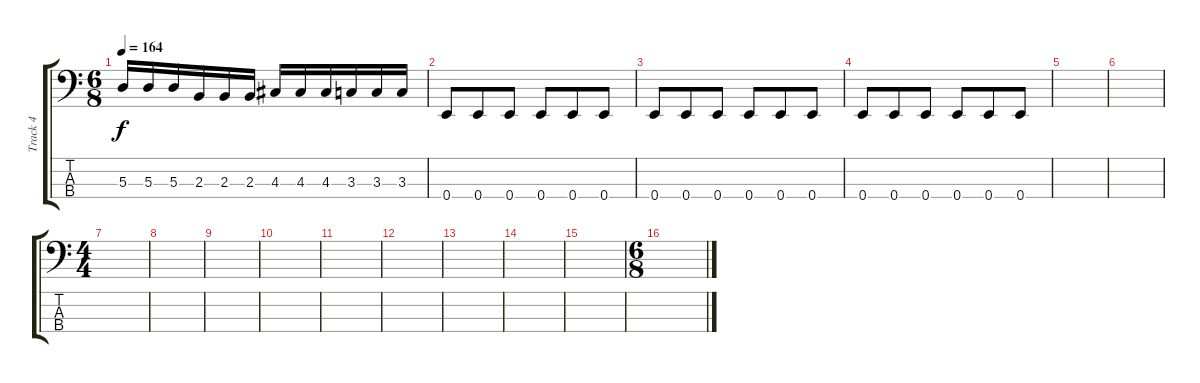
\track ("Track 4" "Track 4") {instrument electricbassfinger}
\staff {score tabs}
\tuning (G2 D2 A1 E1) {hide}
\ts (6 8)
\tempo 164
\clef f4
\ks c
5.3.16{dy f} 5.3.16 5.3.16 2.3.16 2.3.16 2.3.16 4.3.16 4.3.16 4.3.16 3.3.16 3.3.16 3.3.16 |
0.4.8 0.4.8 0.4.8 0.4.8 0.4.8 0.4.8 |
0.4.8 0.4.8 0.4.8 0.4.8 0.4.8 0.4.8 |
0.4.8 0.4.8 0.4.8 0.4.8 0.4.8 0.4.8 |
|
|
\ts (4 4)
|
|
|
|
|
|
|
|
|
\ts (6 8)
